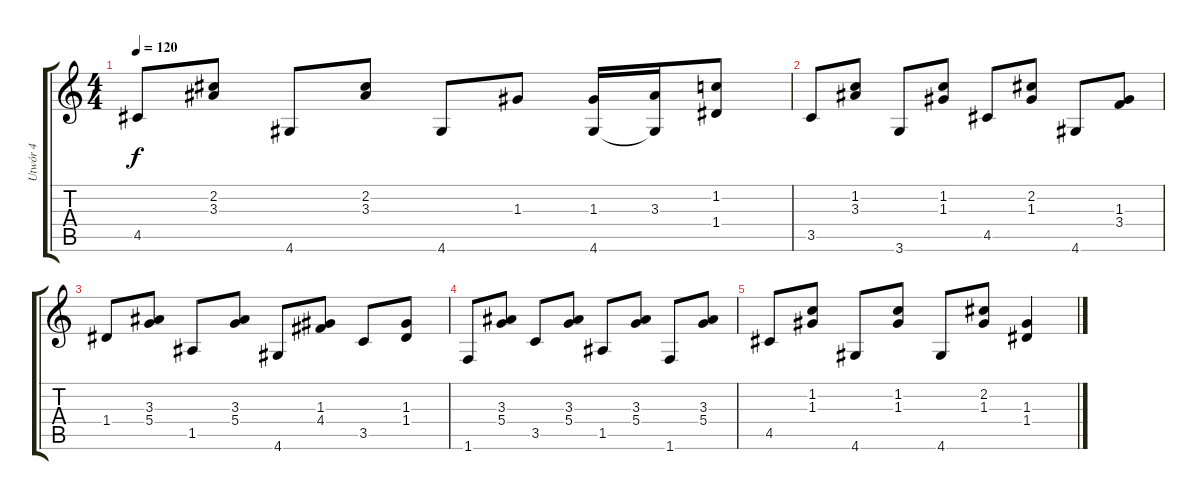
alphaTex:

\track ("Utwór 4" "Utwór 4") {instrument acousticguitarsteel}
\staff {score tabs}
\tuning (E4 B3 G3 D3 A2 E2) {hide}
\ts (4 4)
\tempo 120
\clef g2
\ks c
4.5.8{dy f} (2.2 3.3).8 4.6.8 (2.2 3.3).8 4.6.8 1.3.8 (1.3 4.6).16 (3.3 4.6{t}).16 (1.2 1.4).8 |
3.5.8 (1.2 3.3).8 3.6.8 (1.2 1.3).8 4.5.8 (2.2 1.3).8 4.6.8 (1.3 3.4).8 |
1.4.8 (3.3 5.4).8 1.5.8 (3.3 5.4).8 4.6.8 (1.3 4.4).8 3.5.8 (1.3 1.4).8 |
1.6.8 (3.3 5.4).8 3.5.8 (3.3 5.4).8 1.5.8 (3.3 5.4).8 1.6.8 (3.3 5.4).8 |
4.5.8 (1.2 1.3).8 4.6.8 (1.2 1.3).8 4.6.8 (2.2 1.3).8 (1.3 1.4).4
